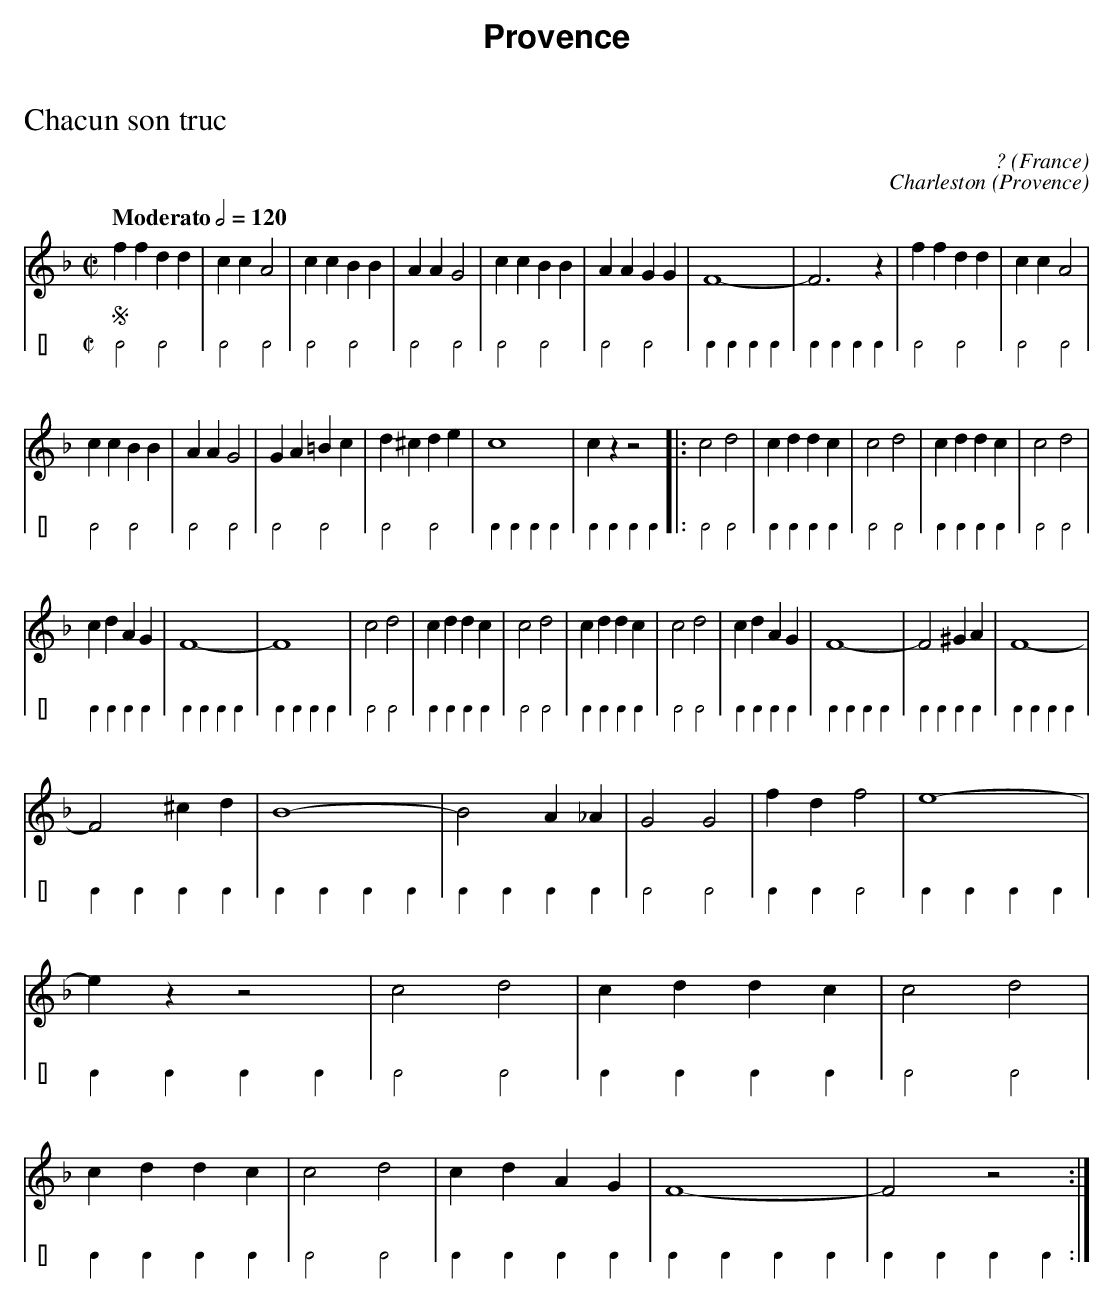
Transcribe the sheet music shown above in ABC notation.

X:1
T:Chacun son truc
O:France
C:?
M:C|
L:1/4
Q:"Moderato" 1/2=120
K:F transpose=24
V:1
ffdd | ccA2 | ccBB | AAG2 | ccBB | AAGG | F4- | F3z | ffdd | ccA2 |
ccBB | AAG2 | GA=Bc | d^cde | c4 | czz2 |: c2d2 | cddc | c2d2 | cddc | c2d2 |
cdAG | F4- | F4 | c2d2 | cddc | c2d2 | cddc | c2d2 | cdAG | F4- | F2^GA | F4- |
F2^cd | B4- | B2A_A | G2G2 | fdf2| e4- | ezz2 | c2d2 | cddc | c2d2 | cddc | c2d2 | cdAG | F4- | F2z2 :|2 S
V:2 clef=perc stafflines=0 staffscale=0.7
K:C transpose=-24
B2B2 | B2B2 | B2B2 | B2B2 | B2B2 | B2B2 | BBBB | BBBB | B2B2 | B2B2 | B2B2 | B2B2 | B2B2 | B2B2 | BBBB | BBBB |:
B2B2 | BBBB | B2B2 | BBBB | B2B2 | BBBB | BBBB | BBBB | B2B2 | BBBB | B2B2 | BBBB | B2B2 | BBBB | BBBB |
BBBB | BBBB | BBBB | BBBB | BBBB | B2B2 | BBB2 | BBBB | BBBB | B2B2 | BBBB | B2B2 | BBBB | B2B2 | BBBB |
BBBB | BBBB :|
